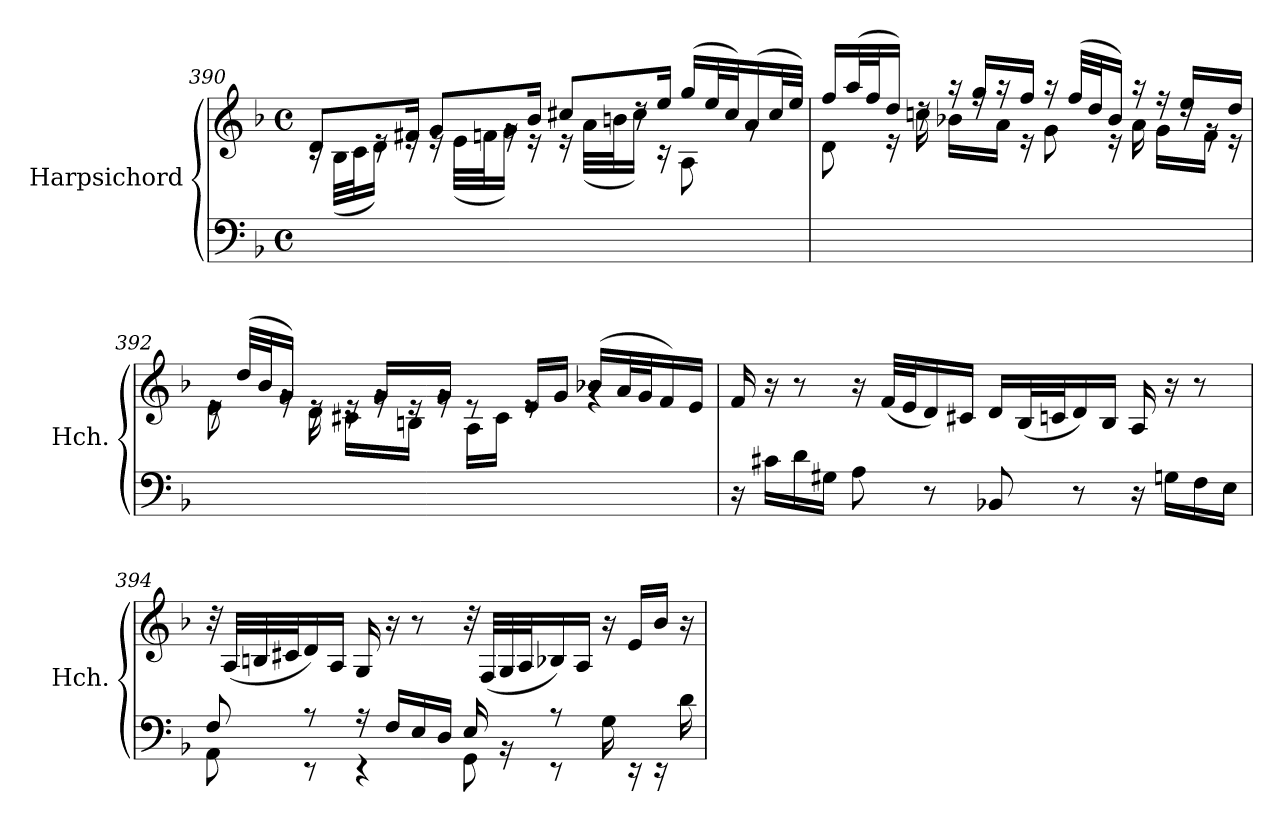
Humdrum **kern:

**kern	**kern
*part1	*part1
*staff2	*staff1
*I"Harpsichord	*
*I'Hch.	*
*clefF4	*clefG2
*k[b-]	*k[b-]
*M4/4	*M4/4
*met(c)	*met(c)
=390	=390
*	*^
1ryy	8d/L	16rc
.	.	(<32B-\LLL
.	.	32c\J
.	16re	16d\JJ)
.	16f#X/Jk	16re
.	8g/L	16re
.	.	(<32e\LLL
.	.	32fn\J
.	16rg	16g\JJ)
.	16b-/Jk	16r
.	8cc#X/L	16r
.	.	(<32a\LLL
.	.	32bn\J
.	16rdd	16cc#\JJ)
.	16ee/Jk	16r
.	(>16gg/LL	8A\
.	32ee/L	.
.	32cc#/J)	.
.	(>16a/	8rg
.	32cc#/L	.
.	32ee/JJJ)	.
!!LO:LB:g=z	!!
=391	=391	=391
1ryy	16ff/LL	8d\
.	(>32aa/L	.
.	32ff/J	.
.	16dd/JJ)	16r
.	16rdd	16ccn\
.	16r	16b-X\LL
.	16gg/LL	16rff
.	16r	16a\JJ
.	16ff/JJ	16r
.	16r	8g\
.	(>32ff/LLL	.
.	32dd/J	.
.	16b-/JJ)	16r
.	16r	16a\
.	16r	16g\LL
.	16ee/LL	16rdd
.	16rg	16f\JJ
.	16dd/JJ	16r
=392	=392	=392
1ryy	16re	8e\
.	(>32dd/LLL	.
.	32b-/J	.
.	16g/JJ)	16rg
.	16re	16d\
.	16re	16c#X\LL
.	16g/LL	16rg
.	16re	16Bn\JJ
.	16g/JJ	16rg
.	8re	16A\LL
.	.	16c#\JJ
.	16e/LL	8re
.	16g/JJ	.
.	(>16b-X/LL	4rg
.	32a/L	.
.	32g/J	.
.	16f/)	.
.	16e/JJ	.
*	*v	*v
!!LO:LB:g=z
=393	=393
16r	16f/
16c#X\LL	16r
16d\	8r
16G#X\JJ	.
8A\	16r
.	(<32f/LLL
.	32e/J
8r	16d/)
.	16c#X/JJ
8BB-X/	16d/LL
.	(<32B-/L
.	32cn/J
8r	16d/)
.	16B-/JJ
16r	16A/
16Gn\LL	16r
16F\	8r
16E\JJ	.
=394	=394
*^	*
8F/	8AA\	32r
.	.	(<32A/LLL
.	.	32Bn/
.	.	32c#X/J
8r	8r	16d/)
.	.	16A/JJ
16r	4r	16G/
16F/LL	.	16r
16E/	.	8r
16D/JJ	.	.
16E/	8GG\	32r
.	.	(<32F/LLL
16rBB	.	32G/
.	.	32A/J
8r	8r	16B-X/)
.	.	16A/JJ
16G\	4ryy	16r
16rEE	.	16e/LL
16rEE	.	16b-/JJ
16d\	.	16r
*v	*v	*
=	=
*-	*-
